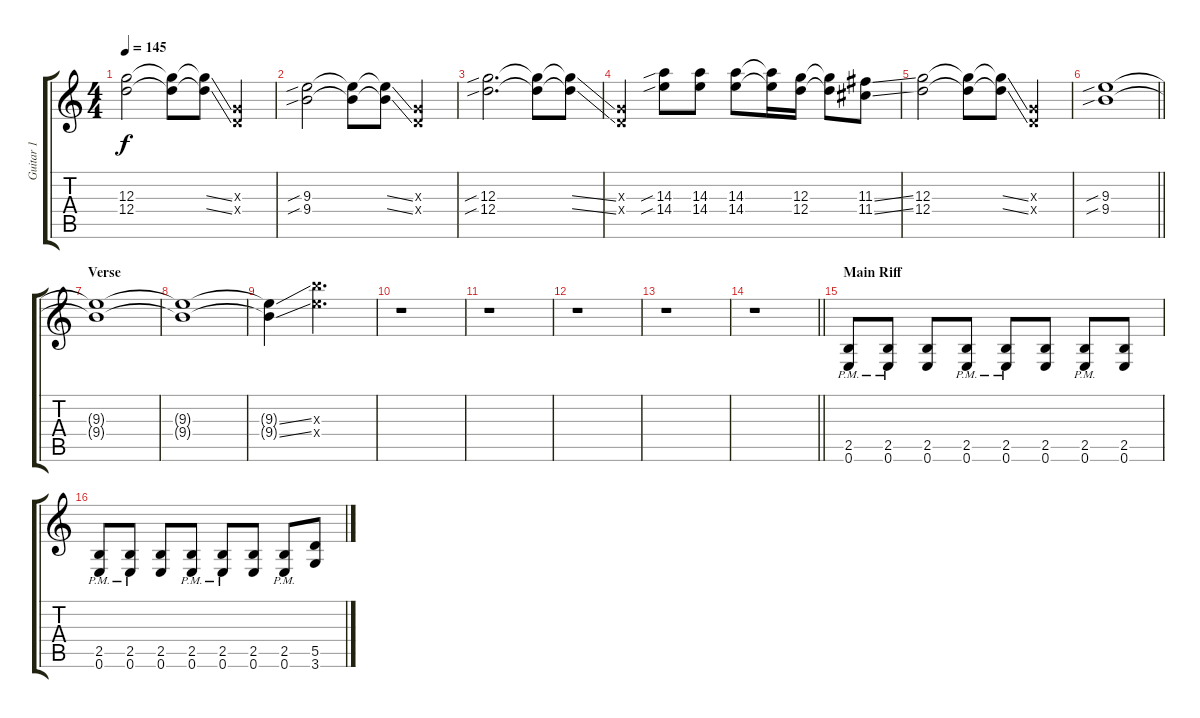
\track ("Guitar 1" "Guitar 1") {instrument overdrivenguitar}
\staff {score tabs}
\tuning (E4 B3 G3 D3 A2 E2) {hide}
\ts (4 4)
\tempo 145
\clef g2
\ks c
(12.3 12.4).2{dy f} (12.3{t} 12.4{t}).8 (12.3{ss t} 12.4{ss t}).8 (0.3{x} 0.4{x}).4 |
(9.3{sib} 9.4{sib}).2 (9.3{t} 9.4{t}).8 (9.3{ss t} 9.4{ss t}).8 (0.3{x} 0.4{x}).4 |
(12.3{sib} 12.4{sib}).2{d} (12.3{t} 12.4{t}).8 (12.3{ss t} 12.4{ss t}).8 |
(0.3{x} 0.4{x}).4 (14.3{sib} 14.4{sib}).8 (14.3 14.4).8 (14.3 14.4).8 (14.3{t} 14.4{t}).16 (12.3 12.4).16 (12.3{t} 12.4{t}).8 (11.3{ss} 11.4{ss}).8 |
(12.3 12.4).2 (12.3{t} 12.4{t}).8 (12.3{ss t} 12.4{ss t}).8 (0.3{x} 0.4{x}).4 |
\barLineRight lightlight
(9.3{sib} 9.4{sib}).1 |
\section ("" "Verse")
(9.3{t} 9.4{t}).1 |
(9.3{t} 9.4{t}).1 |
(9.3{ss t} 9.4{ss t}).4 (16.3{x} 14.4{x}).2{d} |
r.1 |
r.1 |
r.1 |
r.1 |
\barLineRight lightlight
r.1 |
\section ("" "Main Riff")
(2.5{pm} 0.6{pm}).8 (2.5{pm} 0.6{pm}).8 (2.5 0.6).8 (2.5{pm} 0.6{pm}).8 (2.5{pm} 0.6{pm}).8 (2.5 0.6).8 (2.5{pm} 0.6{pm}).8 (2.5 0.6).8 |
(2.5{pm} 0.6{pm}).8 (2.5{pm} 0.6{pm}).8 (2.5 0.6).8 (2.5{pm} 0.6{pm}).8 (2.5{pm} 0.6{pm}).8 (2.5 0.6).8 (2.5{pm} 0.6{pm}).8 (5.5 3.6).8
